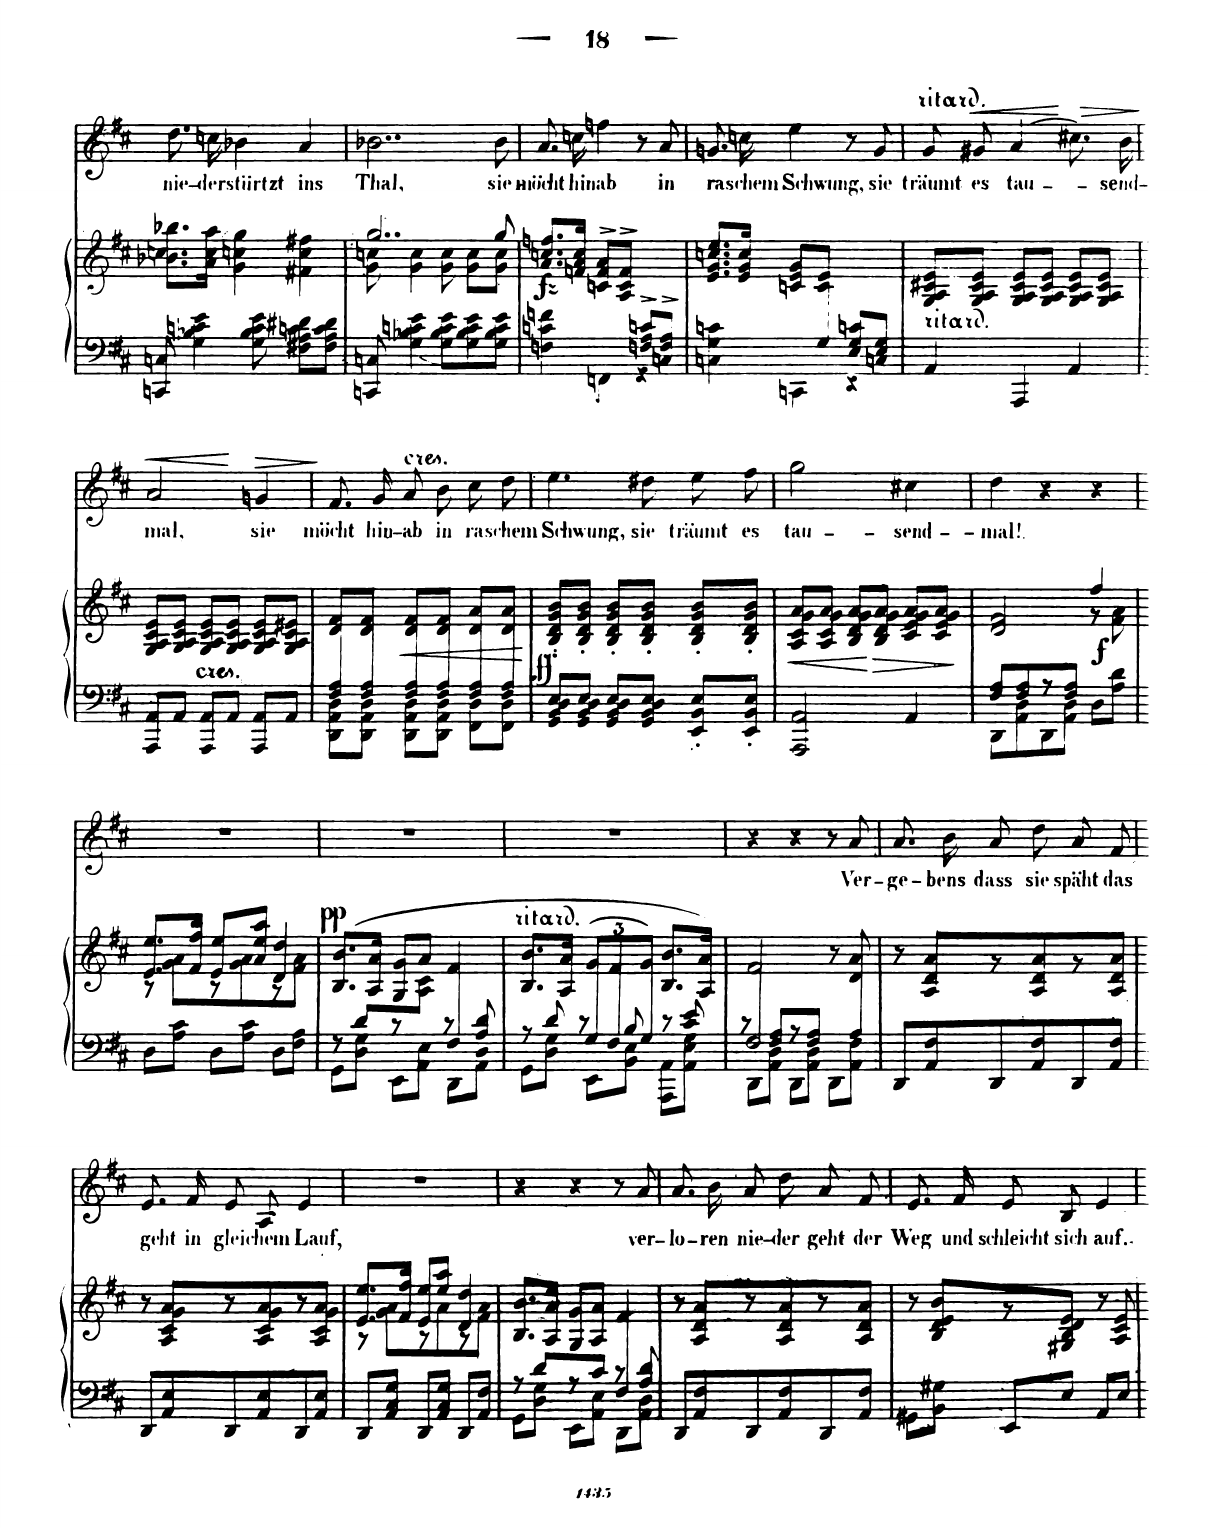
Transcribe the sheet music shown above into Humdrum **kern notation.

**kern	**kern	**dynam	**kern	**text	**dynam
*part2	*part2	*part2	*part1	*part1	*part1
*staff3	*staff2	*staff2/3	*staff1	*staff1	*staff1
*I"Pianoforte	*	*	*I"Singstimme Voice	*	*
*I'Pno	*	*	*	*	*
*clefF4	*clefG2	*	*clefG2	*	*
*k[f#c#]	*k[f#c#]	*	*k[f#c#]	*	*
*M3/4	*M3/4	*	*M3/4	*	*
=15	=15	=15	=15	=15	=15
8CCn/ 8Cn/	8.b-X\ 8.ccn\ 8.bb-X\L	.	8.dd\L	nie-	.
4G\ 4B-X\ 4cn\ 4e\	.	.	.	.	.
.	16a\ 16cc\ 16aa\Jk	.	16ccn\Jk	-der-	.
.	4g\ 4ccn\ 4gg\	.	4b-X\	-stürzt	.
8G\ 8B-\ 8c\ 8e\	.	.	.	.	.
8F#X\ 8A\ 8cn\ 8d#X\L	4f#X\ 4cc\ 4ff#X\	.	4a/	ins	.
8F#\ 8A\ 8c\ 8d#\J	.	.	.	.	.
=16	=16	=16	=16	=16	=16
*	*^	*	*	*	*
8CCn/ 8Cn/	[2gg/	8g\ 8ccn\	.	[2b-X\	Tal,	.
4G\ 4B-X\ 4cn\ 4e\	.	4g\ 4cc\	.	.	.	.
8G\ 8B-\ 8c\ 8e\L	.	8g\ 8cc\	.	.	.	.
8G\ 8B-\ 8c\ 8e\	8gg/]	8g\ 8cc\L	.	8b-\L]	.	.
8G\ 8B-\ 8c\ 8e\J	8gg/	8g\ 8cc\J	.	8b-\J	sie	.
=17	=17	=17	=17	=17	=17	=17
*^	*	*	*	*	*	*
!	!	!	!	!LO:DY:b	!	!	!
*	*	*v	*v	*	*	*	*
2ryy	4Fn\ 4cn\ 4fn\	8.a/ 8.ccn/ 8.ffn/L	fz	8.a\L	möcht	.
.	.	16fn/ 16a/ 16cc/Jk	.	16ccn\Jk	hin-	.
.	4FFn\	8cn/^> 8f/^> 8a/^>L	.	4ffn\	-ab	.
.	.	8A/^> 8c/^> 8f/^>J	.	.	.	.
8F/^> 8A/^> 8c/^>L	4r	4ryy	.	8r	.	.
8Cn/^> 8F/^> 8A/^>J	.	.	.	8a/	in	.
=18	=18	=18	=18	=18	=18	=18
*	*^	*	*	*	*	*
2ryy	4Cn\ 4G\ 4cn\	4.ryy	8.e/ 8.g/ 8.ccn/ 8.ee/L	.	8.gn/L	ra-	.
.	.	.	16e/ 16g/ 16cc/Jk	.	16ccn/Jk	-schem	.
.	4CCn\	.	8cn/ 8e/ 8g/L	.	4ee\	Schwung,	.
.	.	8G/	8c/ 8e/J	.	.	.	.
8E/ 8G/ 8cn/L	4ryy	4r	4ryy	.	8r	.	.
8C/ 8E/ 8G/J	.	.	.	.	8g/	sie	.
*v	*v	*v	*	*	*	*	*
=19	=19	=19	=19	=19	=19
!	!	!	!LO:TX:a:Bi:t=ritard.	!	!
!	!LO:TX:b:Bi:t=ritard.	!	!	!	!
!	!	!	!	!	!LO:HP:b
4AA/	8G/ 8A/ 8c#X/ 8e/L	.	8g/L	träumt	<
.	8G/ 8A/ 8c#/ 8e/J	.	8g#X/J	es	.
4AAA/	8G/ 8A/ 8c#/ 8e/L	.	(4a/	tau-	.
.	8G/ 8A/ 8c#/ 8e/J	.	.	.	.
!	!	!	!	!	!LO:HP:n=1:b
4AA/	8G/ 8A/ 8c#/ 8e/L	.	8.cc#X\L)	.	[ >
.	8G/ 8A/ 8c#/ 8e/J	.	.	.	.
.	.	.	16b\Jk	-send-	.
.	.	.	.	.	]
=20	=20	=20	=20	=20	=20
!	!	!	!	!	!LO:HP:b
8AAA/ 8AA/L	8G/ 8A/ 8c#/ 8e/L	.	2a/	-mal,	<
8AA/J	8G/ 8A/ 8c#/ 8e/J	.	.	.	.
!	!LO:TX:b:i:t=cresc.	!	!	!	!
8AAA/ 8AA/L	8G/ 8A/ 8c#/ 8e/L	.	.	.	.
8AA/J	8G/ 8A/ 8c#/ 8e/J	.	.	.	.
!	!	!	!	!	!LO:HP:n=1:b
8AAA/ 8AA/L	8G/ 8A/ 8c#/ 8e/L	.	4gn/	sie	[ >
8AA/J	8G/ 8A/ 8c#/ 8e#X/J	.	.	.	.
.	.	.	.	.	]
=21	=21	=21	=21	=21	=21
*^	*	*	*	*	*
8F#/ 8A/	8DD\ 8AA\ 8D\L	8d/ 8f#/L	.	8.f#/L	möcht	.
8F#/ 8A/	8DD\ 8AA\ 8D\J	8d/ 8f#/J	.	.	.	.
.	.	.	.	16g/Jk	hin-	.
!	!	!	!	!LO:TX:a:i:t=cresc.	!	!
!	!	!	!LO:HP:b	!	!	!
8F#/ 8A/	8DD\ 8AA\ 8D\L	8d/ 8f#/L	<	8a/L	-ab	.
8F#/ 8A/	8DD\ 8AA\ 8D\J	8d/ 8f#/J	.	8b/J	in	.
8F#/ 8A/	8FF#\ 8D\L	8d/ 8a/L	.	8cc#\L	ra-	.
8F#/ 8A/	8FF#\ 8D\J	8d/ 8a/J	[	8dd\J	-schem	.
=22	=22	=22	=22	=22	=22	=22
!	!	!	!LO:DY:b	!	!	!
*v	*v	*	*	*	*	*
8GG/ 8BB/ 8D/ 8E/L	8B/' 8d/' 8g/' 8b/'L	ff	4.ee\	Schwung,	.
8GG/ 8BB/ 8D/ 8E/J	8B/' 8d/' 8g/' 8b/'J	.	.	.	.
8GG/ 8BB/ 8D/ 8E/L	8B/' 8d/' 8g/' 8b/'L	.	.	.	.
8GG/ 8BB/ 8D/ 8E/J	8B/' 8d/' 8g/' 8b/'J	.	8dd#X\	sie	.
8EE/' 8BB/' 8E/'L	8B/' 8d/' 8g/' 8b/'L	.	8ee\L	träumt	.
8EE/' 8BB/' 8E/'J	8B/' 8d/' 8g/' 8b/'J	.	8ff#\J	es	.
=23	=23	=23	=23	=23	=23
!	!	!LO:HP:b	!	!	!
2AAA/ 2AA/	8A/ 8c#/ 8g/ 8a/L	<	2gg\	tau-	.
.	8A/ 8c#/ 8g/ 8a/J	.	.	.	.
.	8B/ 8d/ 8g/ 8a/L	.	.	.	.
!	!	!LO:HP:n=1:b	!	!	!
.	8B/ 8d/ 8g/ 8a/J	[ >	.	.	.
4AA/	8c#/ 8e/ 8g/ 8a/L	.	4cc#X\	-send-	.
.	8c#/ 8e/ 8g/ 8a/J	.	.	.	.
.	.	]	.	.	.
=24	=24	=24	=24	=24	=24
*^	*^	*	*	*	*
8F#/ 8A/L	8DD\L	2d/ 2f#/	2ryy	.	4dd\	-mal!	.
8F#/ 8A/	8AA\ 8D\	.	.	.	.	.	.
8r	8DD\	.	.	.	4r	.	.
8F#/ 8A/J	8AA\ 8D\J	.	.	.	.	.	.
!	!	!	!	!LO:DY:b	!	!	!
8D\L	4ryy	4ff#/	8r	f	4r	.	.
8A\ 8d\J	.	.	8f#\ 8a\	.	.	.	.
*v	*v	*	*	*	*	*	*
=25	=25	=25	=25	=25	=25	=25
8D\L	8.e/ 8.ee/L	8r	.	2.r	.	.
8A\ 8c#\J	.	8g\ 8a\L	.	.	.	.
.	16f#/ 16ff#/Jk	.	.	.	.	.
8D\L	8e/ 8ee/L	8r	.	.	.	.
8A\ 8c#\J	8a/ 8ee/ 8aa/J	8g\ 8a\	.	.	.	.
8D\L	4d/ 4dd/	8r	.	.	.	.
8F#\ 8A\J	.	8f#\ 8a\J	.	.	.	.
=26	=26	=26	=26	=26	=26	=26
*^	*	*	*	*	*	*
*	*^	*	*	*	*	*	*
!	!	!	!	!	!LO:DY:a	!	!	!
8GG\L	8r	2ryy	(8.B/ 8.b/L	4.ryy	pp	2.r	.	.
8D\ 8G\J	8d/L	.	.	.	.	.	.	.
.	.	.	16A/ 16a/Jk	.	.	.	.	.
8EE\L	8r	.	8G/ 8g/L	.	.	.	.	.
8AA\ 8E\J	8ryy	.	8a/J	8A\ 8c#\J	.	.	.	.
8DD\L	8r	4F#/	4f#/	4ryy	.	.	.	.
8AA\ 8D\J	8A/ 8d/	.	.	.	.	.	.	.
*	*	*	*v	*v	*	*	*	*
=27	=27	=27	=27	=27	=27	=27	=27
!	!	!	!LO:TX:a:Bi:t=ritard.	!	!	!	!
8r	4ryy	8GG\L	8.B/ 8.b/L	.	2.r	.	.
8d/	.	8D\ 8G\J	.	.	.	.	.
.	.	.	16A/ 16a/Jk	.	.	.	.
*	*Xtuplet	*	*Xbrackettup	*	*	*	*
8r	12G/	8EE\L	12g/L	.	.	.	.
.	12F#/	.	12f#/	.	.	.	.
8B/	.	8BB\ 8E\J	.	.	.	.	.
.	12G/	.	12g/J	.	.	.	.
8r	4ryy	8AAA\ 8AA\L	8.B/ 8.b/L	.	.	.	.
8c#/ 8e/	.	8AA\ 8E\ 8G\J	.	.	.	.	.
.	.	.	16A/ 16a/Jk)	.	.	.	.
=28	=28	=28	=28	=28	=28	=28	=28
8r	8DD\L	2F#/	2f#/	.	4r	.	.
8F#/ 8A/L	8AA\ 8D\J	.	.	.	.	.	.
8r	8DD\L	.	.	.	4r	.	.
8F#/ 8A/J	8AA\ 8D\J	.	.	.	.	.	.
8DD\L	8ryy	4ryy	8r	.	8r	.	.
8AA\ 8F#\J	8A/	.	8d/ 8a/	.	8a/	Ver-	.
*v	*v	*v	*	*	*	*	*
=29	=29	=29	=29	=29	=29
8DD/L	8r	.	8.a/L	-ge-	.
8AA/ 8F#/	8A/ 8d/ 8a/L	.	.	.	.
.	.	.	16b/Jk	-bens	.
8DD/	8r	.	8a\L	dass	.
8AA/ 8F#/	8A/ 8d/ 8a/	.	8dd\J	sie	.
8DD/	8r	.	8a/L	späht	.
8AA/ 8F#/J	8A/ 8d/ 8a/J	.	8f#/J	das	.
=30	=30	=30	=30	=30	=30
8DD/L	8r	.	8.e/L	geht	.
8AA/ 8E/	8A/ 8c#/ 8g/ 8a/L	.	.	.	.
.	.	.	16f#/Jk	in	.
8DD/	8r	.	8e/L	glei-	.
8AA/ 8E/	8A/ 8c#/ 8g/ 8a/	.	8A/J	-chem	.
8DD/	8r	.	4e/	Lauf,	.
8AA/ 8E/J	8A/ 8c#/ 8g/ 8a/J	.	.	.	.
=31	=31	=31	=31	=31	=31
*	*^	*	*	*	*
8DD/L	8.e/ 8.ee/L	8r	.	2.r	.	.
8AA/ 8C#/ 8G/J	.	8g\ 8a\L	.	.	.	.
.	16f#/ 16ff#/Jk	.	.	.	.	.
8DD/L	8e/ 8ee/L	8r	.	.	.	.
8AA/ 8C#/ 8G/J	8ee/ 8aa/J	8a\	.	.	.	.
8DD/L	4d/ 4dd/	8r	.	.	.	.
8AA/ 8G/J	.	8f#\ 8a\J	.	.	.	.
*	*v	*v	*	*	*	*
=32	=32	=32	=32	=32	=32
*^	*	*	*	*	*
*	*^	*	*	*	*	*
8r	8GG\L	2ryy	8.B/ 8.b/L	.	4r	.	.
8d/L	8D\ 8G\J	.	.	.	.	.	.
.	.	.	16A/ 16a/Jk	.	.	.	.
8r	8EE\L	.	8G/ 8g/L	.	4r	.	.
8c#/J	8AA\ 8E\J	.	8A/ 8a/J	.	.	.	.
8r	8DD\L	4F#/	4f#/	.	8r	.	.
8A/ 8d/	8AA\ 8D\J	.	.	.	8a/	ver-	.
*v	*v	*v	*	*	*	*	*
=33	=33	=33	=33	=33	=33
8DD/L	8r	.	8.a/L	-lo-	.
8AA/ 8F#/	8A/ 8d/ 8a/L	.	.	.	.
.	.	.	16b/Jk	-ren	.
8DD/	8r	.	8a\L	nie-	.
8AA/ 8F#/	8A/ 8d/ 8a/	.	8dd\J	-der	.
8DD/	8r	.	8a/L	geht	.
8AA/ 8F#/J	8A/ 8d/ 8a/J	.	8f#/J	der	.
=34	=34	=34	=34	=34	=34
8GG#X/L	8r	.	8.e/L	Weg	.
8BB/ 8G#X/J	8B/ 8d/ 8e/ 8b/L	.	.	.	.
.	.	.	16f#/Jk	und	.
8EE/L	8r	.	8e/L	schleicht	.
8E/J	8G#X/ 8B/ 8d/ 8e/J	.	8B/J	sich	.
8AA/L	8r	.	4e/	auf.	.
8E/J	8A/ 8c#/ 8e/	.	.	.	.
=	=	=	=	=	=
*-	*-	*-	*-	*-	*-
